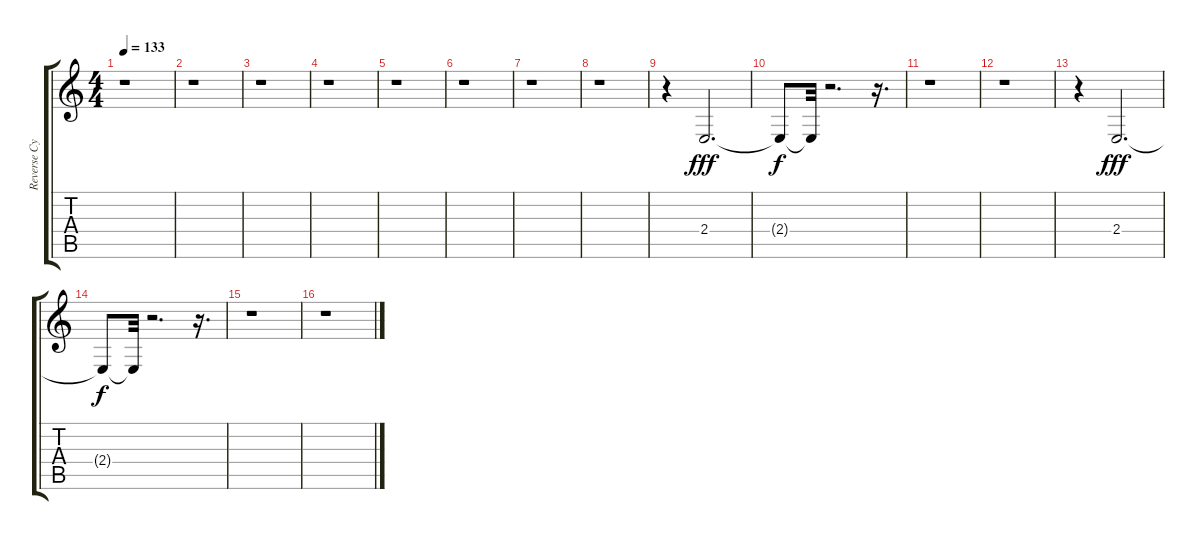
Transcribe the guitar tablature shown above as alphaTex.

\track ("Reverse Cymbal" "Reverse Cy") {instrument reversecymbal}
\staff {score tabs}
\tuning (E4 B3 G3 D3 A2 E2) {hide}
\ts (4 4)
\tempo 133
\clef g2
\ks c
r.1{dy f} |
r.1 |
r.1 |
r.1 |
r.1 |
r.1 |
r.1 |
r.1 |
r.4 2.4.2{d dy fff} |
2.4{t}.8{dy f} 2.4{t}.32 r.2{d} r.16{d} |
r.1 |
r.1 |
r.4 2.4.2{d dy fff} |
2.4{t}.8{dy f} 2.4{t}.32 r.2{d} r.16{d} |
r.1 |
r.1
